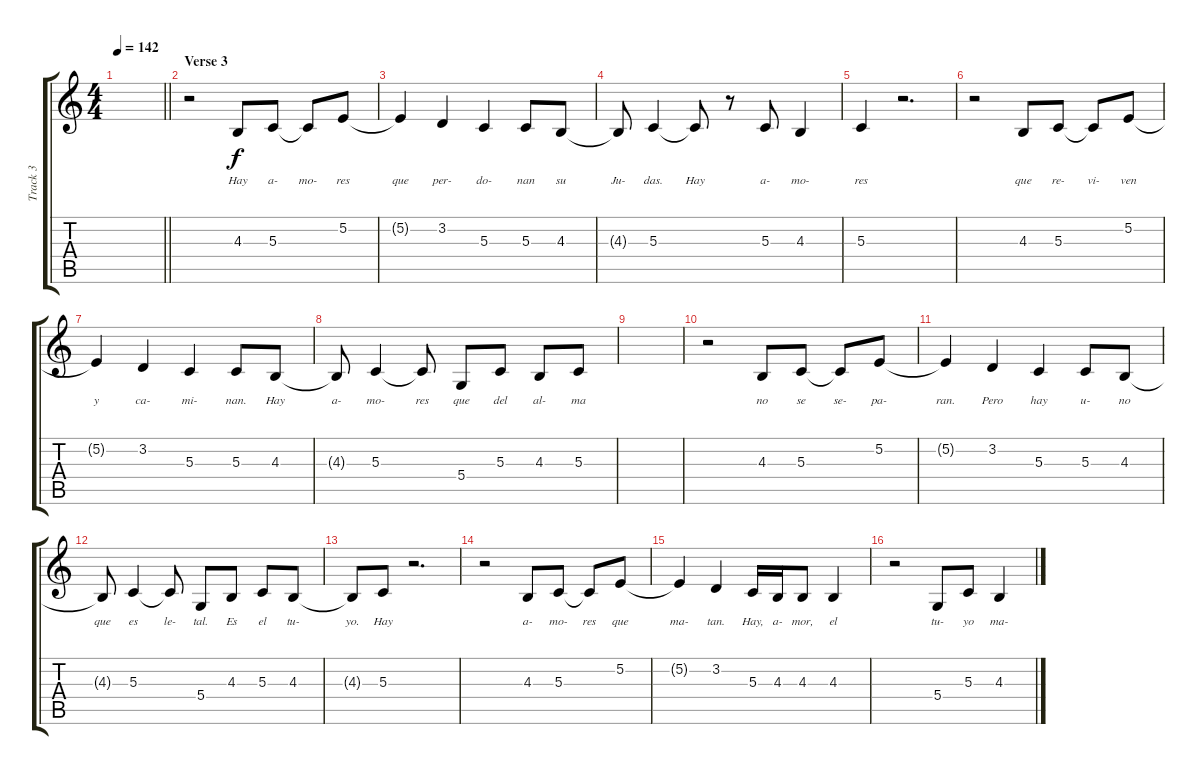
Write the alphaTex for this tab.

\track ("Track 3" "Track 3") {instrument violin}
\staff {score tabs}
\tuning (E4 B3 G3 D3 A2 E2) {hide}
\ts (4 4)
\tempo 142
\clef g2
\barLineRight lightlight
\ks c
|
\section ("" "Verse 3")
r.2 4.3.8{lyrics (0 "") lyrics (1 "Hay") lyrics (2 "") lyrics (3 "") lyrics (4 "")} 5.3.8{lyrics (0 "") lyrics (1 "a-") lyrics (2 "") lyrics (3 "") lyrics (4 "")} 5.3{t}.8{lyrics (0 "") lyrics (1 "mo-") lyrics (2 "") lyrics (3 "") lyrics (4 "")} 5.2.8{lyrics (0 "") lyrics (1 "res") lyrics (2 "") lyrics (3 "") lyrics (4 "")} |
5.2{t}.4{lyrics (0 "") lyrics (1 "que") lyrics (2 "") lyrics (3 "") lyrics (4 "")} 3.2.4{lyrics (0 "") lyrics (1 "per-") lyrics (2 "") lyrics (3 "") lyrics (4 "")} 5.3.4{lyrics (0 "") lyrics (1 "do-") lyrics (2 "") lyrics (3 "") lyrics (4 "")} 5.3.8{lyrics (0 "") lyrics (1 "nan") lyrics (2 "") lyrics (3 "") lyrics (4 "")} 4.3.8{lyrics (0 "") lyrics (1 "su") lyrics (2 "") lyrics (3 "") lyrics (4 "")} |
4.3{t}.8{lyrics (0 "") lyrics (1 "Ju-") lyrics (2 "") lyrics (3 "") lyrics (4 "")} 5.3.4{lyrics (0 "") lyrics (1 "das.") lyrics (2 "") lyrics (3 "") lyrics (4 "")} 5.3{t}.8{lyrics (0 "") lyrics (1 "Hay") lyrics (2 "") lyrics (3 "") lyrics (4 "")} r.8 5.3.8{lyrics (0 "") lyrics (1 "a-") lyrics (2 "") lyrics (3 "") lyrics (4 "")} 4.3.4{lyrics (0 "") lyrics (1 "mo-") lyrics (2 "") lyrics (3 "") lyrics (4 "")} |
5.3.4{lyrics (0 "") lyrics (1 "res") lyrics (2 "") lyrics (3 "") lyrics (4 "")} r.2{d} |
r.2 4.3.8{lyrics (0 "") lyrics (1 "que") lyrics (2 "") lyrics (3 "") lyrics (4 "")} 5.3.8{lyrics (0 "") lyrics (1 "re-") lyrics (2 "") lyrics (3 "") lyrics (4 "")} 5.3{t}.8{lyrics (0 "") lyrics (1 "vi-") lyrics (2 "") lyrics (3 "") lyrics (4 "")} 5.2.8{lyrics (0 "") lyrics (1 "ven") lyrics (2 "") lyrics (3 "") lyrics (4 "")} |
5.2{t}.4{lyrics (0 "") lyrics (1 "y") lyrics (2 "") lyrics (3 "") lyrics (4 "")} 3.2.4{lyrics (0 "") lyrics (1 "ca-") lyrics (2 "") lyrics (3 "") lyrics (4 "")} 5.3.4{lyrics (0 "") lyrics (1 "mi-") lyrics (2 "") lyrics (3 "") lyrics (4 "")} 5.3.8{lyrics (0 "") lyrics (1 "nan.") lyrics (2 "") lyrics (3 "") lyrics (4 "")} 4.3.8{lyrics (0 "") lyrics (1 "Hay") lyrics (2 "") lyrics (3 "") lyrics (4 "")} |
4.3{t}.8{lyrics (0 "") lyrics (1 "a-") lyrics (2 "") lyrics (3 "") lyrics (4 "")} 5.3.4{lyrics (0 "") lyrics (1 "mo-") lyrics (2 "") lyrics (3 "") lyrics (4 "")} 5.3{t}.8{lyrics (0 "") lyrics (1 "res") lyrics (2 "") lyrics (3 "") lyrics (4 "")} 5.4.8{lyrics (0 "") lyrics (1 "que") lyrics (2 "") lyrics (3 "") lyrics (4 "")} 5.3.8{lyrics (0 "") lyrics (1 "del") lyrics (2 "") lyrics (3 "") lyrics (4 "")} 4.3.8{lyrics (0 "") lyrics (1 "al-") lyrics (2 "") lyrics (3 "") lyrics (4 "")} 5.3.8{lyrics (0 "") lyrics (1 "ma") lyrics (2 "") lyrics (3 "") lyrics (4 "")} |
|
r.2 4.3.8{lyrics (0 "") lyrics (1 "no") lyrics (2 "") lyrics (3 "") lyrics (4 "")} 5.3.8{lyrics (0 "") lyrics (1 "se") lyrics (2 "") lyrics (3 "") lyrics (4 "")} 5.3{t}.8{lyrics (0 "") lyrics (1 "se-") lyrics (2 "") lyrics (3 "") lyrics (4 "")} 5.2.8{lyrics (0 "") lyrics (1 "pa-") lyrics (2 "") lyrics (3 "") lyrics (4 "")} |
5.2{t}.4{lyrics (0 "") lyrics (1 "ran.") lyrics (2 "") lyrics (3 "") lyrics (4 "")} 3.2.4{lyrics (0 "") lyrics (1 "Pero") lyrics (2 "") lyrics (3 "") lyrics (4 "")} 5.3.4{lyrics (0 "") lyrics (1 "hay") lyrics (2 "") lyrics (3 "") lyrics (4 "")} 5.3.8{lyrics (0 "") lyrics (1 "u-") lyrics (2 "") lyrics (3 "") lyrics (4 "")} 4.3.8{lyrics (0 "") lyrics (1 "no") lyrics (2 "") lyrics (3 "") lyrics (4 "")} |
4.3{t}.8{lyrics (0 "") lyrics (1 "que") lyrics (2 "") lyrics (3 "") lyrics (4 "")} 5.3.4{lyrics (0 "") lyrics (1 "es") lyrics (2 "") lyrics (3 "") lyrics (4 "")} 5.3{t}.8{lyrics (0 "") lyrics (1 "le-") lyrics (2 "") lyrics (3 "") lyrics (4 "")} 5.4.8{lyrics (0 "") lyrics (1 "tal.") lyrics (2 "") lyrics (3 "") lyrics (4 "")} 4.3.8{lyrics (0 "") lyrics (1 "Es") lyrics (2 "") lyrics (3 "") lyrics (4 "")} 5.3.8{lyrics (0 "") lyrics (1 "el") lyrics (2 "") lyrics (3 "") lyrics (4 "")} 4.3.8{lyrics (0 "") lyrics (1 "tu-") lyrics (2 "") lyrics (3 "") lyrics (4 "")} |
4.3{t}.8{lyrics (0 "") lyrics (1 "yo.") lyrics (2 "") lyrics (3 "") lyrics (4 "")} 5.3.8{lyrics (0 "") lyrics (1 "Hay") lyrics (2 "") lyrics (3 "") lyrics (4 "")} r.2{d} |
r.2 4.3.8{lyrics (0 "") lyrics (1 "a-") lyrics (2 "") lyrics (3 "") lyrics (4 "")} 5.3.8{lyrics (0 "") lyrics (1 "mo-") lyrics (2 "") lyrics (3 "") lyrics (4 "")} 5.3{t}.8{lyrics (0 "") lyrics (1 "res") lyrics (2 "") lyrics (3 "") lyrics (4 "")} 5.2.8{lyrics (0 "") lyrics (1 "que") lyrics (2 "") lyrics (3 "") lyrics (4 "")} |
5.2{t}.4{lyrics (0 "") lyrics (1 "ma-") lyrics (2 "") lyrics (3 "") lyrics (4 "")} 3.2.4{lyrics (0 "") lyrics (1 "tan.") lyrics (2 "") lyrics (3 "") lyrics (4 "")} 5.3.16{lyrics (0 "") lyrics (1 "Hay,") lyrics (2 "") lyrics (3 "") lyrics (4 "")} 4.3.16{lyrics (0 "") lyrics (1 "a-") lyrics (2 "") lyrics (3 "") lyrics (4 "")} 4.3.8{lyrics (0 "") lyrics (1 "mor,") lyrics (2 "") lyrics (3 "") lyrics (4 "")} 4.3.4{lyrics (0 "") lyrics (1 "el") lyrics (2 "") lyrics (3 "") lyrics (4 "")} |
r.2 5.4.8{lyrics (0 "") lyrics (1 "tu-") lyrics (2 "") lyrics (3 "") lyrics (4 "")} 5.3.8{lyrics (0 "") lyrics (1 "yo") lyrics (2 "") lyrics (3 "") lyrics (4 "")} 4.3.4{lyrics (0 "") lyrics (1 "ma-") lyrics (2 "") lyrics (3 "") lyrics (4 "")}
